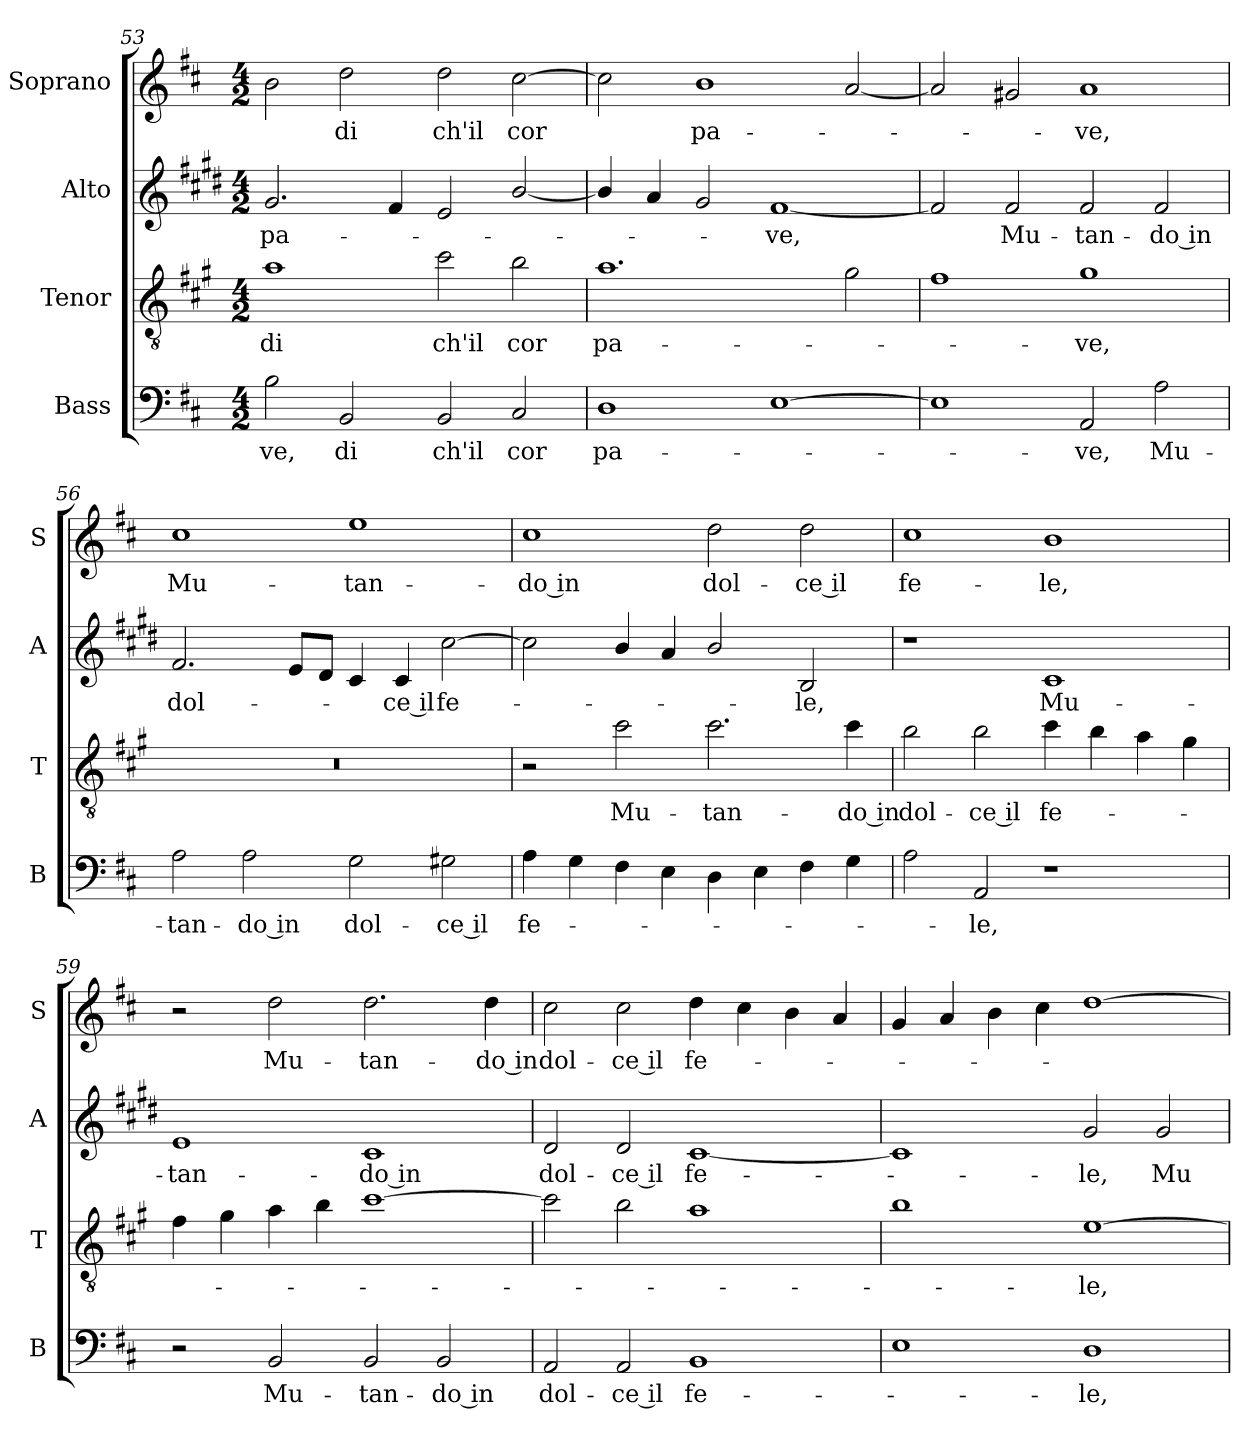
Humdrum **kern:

**kern	**text	**kern	**text	**kern	**text	**kern	**text
*part4	*part4	*part3	*part3	*part2	*part2	*part1	*part1
*staff4	*staff4	*staff3	*staff3	*staff2	*staff2	*staff1	*staff1
*I"Bass	*	*I"Tenor	*	*I"Alto	*	*I"Soprano	*
*I'B	*	*I'T	*	*I'A	*	*I'S	*
!!LO:LB:g=z
*clefF4	*	*clefGv2	*	*clefG2	*	*clefG2	*
*	*	*ITrd4c7	*	*ITrd1c2	*	*	*
*k[f#c#]	*	*k[f#c#]	*	*k[f#c#]	*	*k[f#c#]	*
*D:	*	*D:	*	*D:	*	*D:	*
*M4/2	*	*M4/2	*	*M4/2	*	*M4/2	*
=53	=53	=53	=53	=53	=53	=53	=53
!	!LO:LY:b	!	!LO:LY:b	!	!LO:LY:b	!	!
2B\	-ve,	1d	di	2.f#/	pa-	2b\	.
!	!LO:LY:b	!	!	!	!	!	!LO:LY:b
2BB/	di	.	.	.	.	2dd\	di
.	.	.	.	4e/	.	.	.
!	!LO:LY:b	!	!LO:LY:b	!	!	!	!LO:LY:b
2BB/	ch'il	2f#\	ch'il	2d/	.	2dd\	ch'il
!	!LO:LY:b	!	!LO:LY:b	!	!	!	!LO:LY:b
2C#/	cor	2e\	cor	[2a/	.	[2cc#\	cor
=54	=54	=54	=54	=54	=54	=54	=54
!	!LO:LY:b	!	!LO:LY:b	!	!	!	!
1D	pa-	1.d	pa-	4a/]	.	2cc#\]	.
.	.	.	.	4g/	.	.	.
!	!	!	!	!	!	!	!LO:LY:b
.	.	.	.	2f#/	.	1b	pa-
!	!	!	!	!	!LO:LY:b	!	!
[1E	.	.	.	[1e	-ve,	.	.
.	.	2c#\	.	.	.	[2a/	.
=55	=55	=55	=55	=55	=55	=55	=55
1E]	.	1B	.	2e/]	.	2a/]	.
!	!	!	!	!	!LO:LY:b	!	!
.	.	.	.	2e/	Mu-	2g#X/	.
!	!LO:LY:b	!	!LO:LY:b	!	!LO:LY:b	!	!LO:LY:b
2AA/	-ve,	1c#	-ve,	2e/	-tan-	1a	-ve,
!	!LO:LY:b	!	!	!	!LO:LY:b	!	!
2A\	Mu-	.	.	2e/	-do in	.	.
=56	=56	=56	=56	=56	=56	=56	=56
!	!LO:LY:b	!	!	!	!LO:LY:b	!	!LO:LY:b
2A\	-tan-	0r	.	2.e/	dol-	1cc#	Mu-
!	!LO:LY:b	!	!	!	!	!	!
2A\	-do in	.	.	.	.	.	.
.	.	.	.	8d/L	.	.	.
.	.	.	.	8c#/J	.	.	.
!	!LO:LY:b	!	!	!	!	!	!LO:LY:b
2G\	dol-	.	.	4B/	.	1ee	-tan-
!	!	!	!	!	!LO:LY:b	!	!
.	.	.	.	4B/	-ce il	.	.
!	!LO:LY:b	!	!	!	!LO:LY:b	!	!
2G#X\	-ce il	.	.	[2b\	fe-	.	.
!!LO:LB:g=z
=57	=57	=57	=57	=57	=57	=57	=57
!	!LO:LY:b	!	!	!	!	!	!LO:LY:b
4A\	fe-	2r	.	2b\]	.	1cc#	-do in
4G\	.	.	.	.	.	.	.
!	!	!	!LO:LY:b	!	!	!	!
4F#\	.	2f#\	Mu-	4a/	.	.	.
4E\	.	.	.	4g/	.	.	.
!	!	!	!LO:LY:b	!	!	!	!LO:LY:b
4D\	.	2.f#\	-tan-	2a/	.	2dd\	dol-
4E\	.	.	.	.	.	.	.
!	!	!	!	!	!LO:LY:b	!	!LO:LY:b
4F#\	.	.	.	2A/	-le,	2dd\	-ce il
!	!	!	!LO:LY:b	!	!	!	!
4G\	.	4f#\	-do in	.	.	.	.
=58	=58	=58	=58	=58	=58	=58	=58
!	!	!	!LO:LY:b	!	!	!	!LO:LY:b
2A\	.	2e\	dol-	1r	.	1cc#	fe-
!	!LO:LY:b	!	!LO:LY:b	!	!	!	!
2AA/	-le,	2e\	-ce il	.	.	.	.
!	!	!	!LO:LY:b	!	!LO:LY:b	!	!LO:LY:b
1r	.	4f#\	fe-	1B	Mu-	1b	-le,
.	.	4e\	.	.	.	.	.
.	.	4d\	.	.	.	.	.
.	.	4c#\	.	.	.	.	.
=59	=59	=59	=59	=59	=59	=59	=59
!	!	!	!	!	!LO:LY:b	!	!
2r	.	4B\	.	1d	-tan-	2r	.
.	.	4c#\	.	.	.	.	.
!	!LO:LY:b	!	!	!	!	!	!LO:LY:b
2BB/	Mu-	4d\	.	.	.	2dd\	Mu-
.	.	4e\	.	.	.	.	.
!	!LO:LY:b	!	!	!	!LO:LY:b	!	!LO:LY:b
2BB/	-tan-	[1f#	.	1B	-do in	2.dd\	-tan-
!	!LO:LY:b	!	!	!	!	!	!
2BB/	-do in	.	.	.	.	.	.
!	!	!	!	!	!	!	!LO:LY:b
.	.	.	.	.	.	4dd\	-do in
=60	=60	=60	=60	=60	=60	=60	=60
!	!LO:LY:b	!	!	!	!LO:LY:b	!	!LO:LY:b
2AA/	dol-	2f#\]	.	2c#/	dol-	2cc#\	dol-
!	!LO:LY:b	!	!	!	!LO:LY:b	!	!LO:LY:b
2AA/	-ce il	2e\	.	2c#/	-ce il	2cc#\	-ce il
!	!LO:LY:b	!	!	!	!LO:LY:b	!	!LO:LY:b
1BB	fe-	1d	.	[1B	fe-	4dd\	fe-
.	.	.	.	.	.	4cc#\	.
.	.	.	.	.	.	4b\	.
.	.	.	.	.	.	4a/	.
!!LO:PB:g=z
=61	=61	=61	=61	=61	=61	=61	=61
1E	.	1e	.	1B]	.	4g/	.
.	.	.	.	.	.	4a/	.
.	.	.	.	.	.	4b\	.
.	.	.	.	.	.	4cc#\	.
!	!LO:LY:b	!	!LO:LY:b	!	!LO:LY:b	!	!
1D	-le,	[1A	-le,	2f#/	-le,	[1dd	.
!	!	!	!	!	!LO:LY:b	!	!
.	.	.	.	2f#/	Mu-	.	.
=	=	=	=	=	=	=	=
*-	*-	*-	*-	*-	*-	*-	*-
